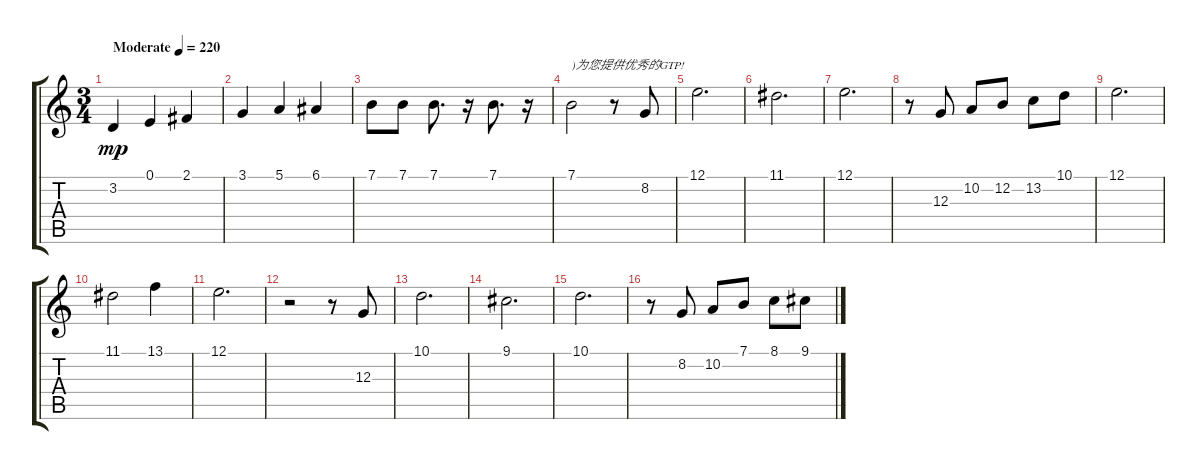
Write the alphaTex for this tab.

\track "" {instrument acousticgrandpiano}
\staff {score tabs}
\tuning (E4 B3 G3 D3 A2 E2) {hide}
\ts (3 4)
\tempo (220 "Moderate")
\clef g2
\ks c
3.2.4{dy mp instrument acousticgrandpiano} 0.1.4 2.1.4 |
3.1.4 5.1.4 6.1.4 |
7.1.8 7.1.8 7.1.8{d} r.16 7.1.8{d} r.16 |
7.1.2{txt ")为您提供优秀的GTP!"} r.8 8.2.8 |
12.1.2{d} |
11.1.2{d} |
12.1.2{d} |
r.8 12.3.8 10.2.8 12.2.8 13.2.8 10.1.8 |
12.1.2{d} |
11.1.2 13.1.4 |
12.1.2{d} |
r.2 r.8 12.3.8 |
10.1.2{d} |
9.1.2{d} |
10.1.2{d} |
r.8 8.2.8 10.2.8 7.1.8 8.1.8 9.1.8
